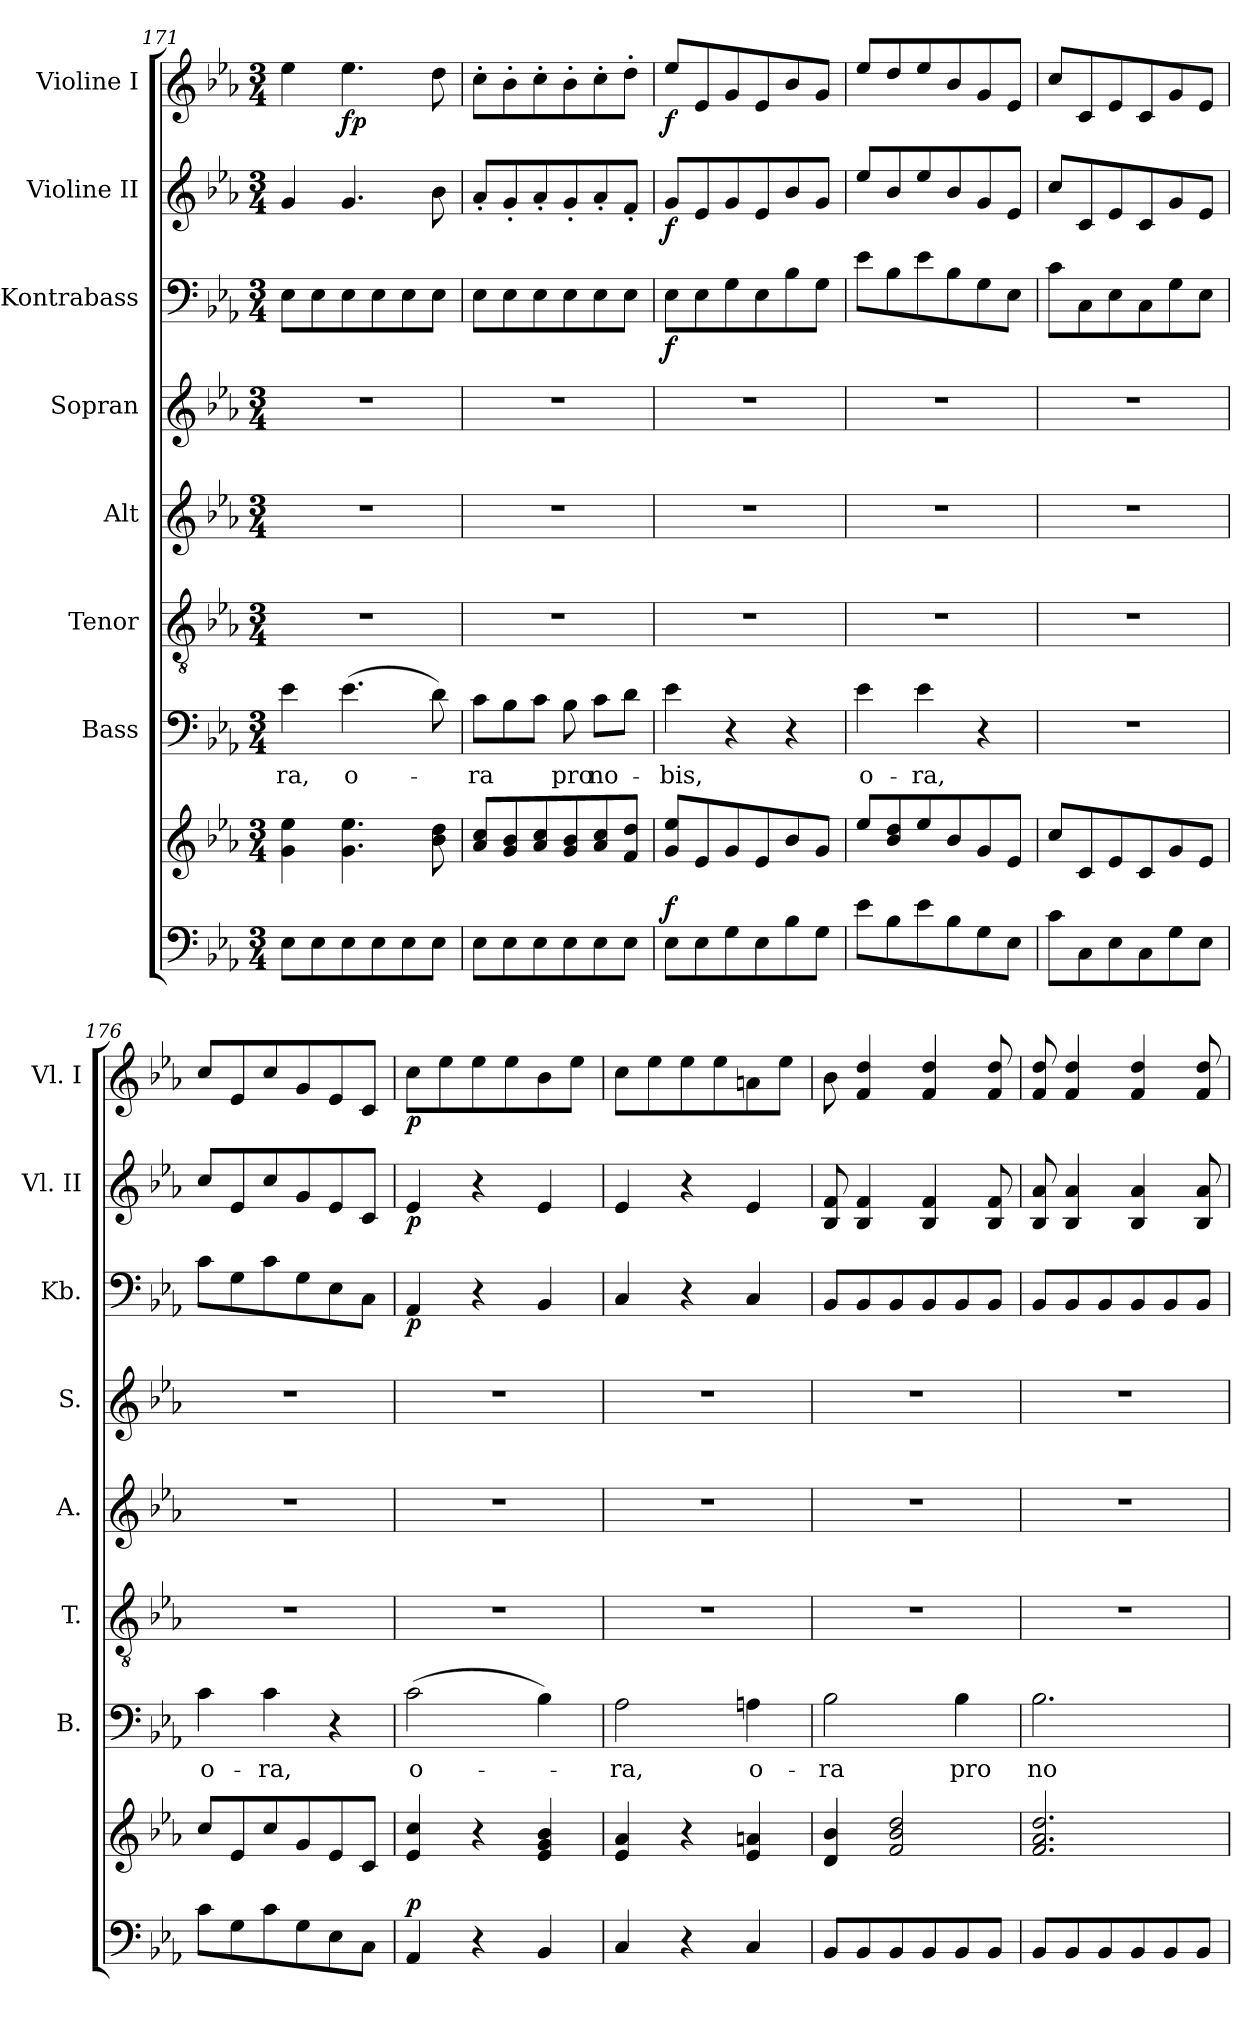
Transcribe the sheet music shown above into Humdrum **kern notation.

**kern	**kern	**dynam	**kern	**text	**kern	**kern	**kern	**kern	**dynam	**kern	**dynam	**kern	**dynam
*part8	*part8	*part8	*part7	*part7	*part6	*part5	*part4	*part3	*part3	*part2	*part2	*part1	*part1
*staff9	*staff8	*staff8/9	*staff7	*staff7	*staff6	*staff5	*staff4	*staff3	*staff3	*staff2	*staff2	*staff1	*staff1
*	*	*	*I"Bass	*	*I"Tenor	*I"Alt	*I"Sopran	*I"Kontrabass	*	*I"Violine II	*	*I"Violine I	*
*	*	*	*I'B.	*	*I'T.	*I'A.	*I'S.	*I'Kb.	*	*I'Vl. II	*	*I'Vl. I	*
*clefF4	*clefG2	*	*clefF4	*	*clefGv2	*clefG2	*clefG2	*clefF4	*	*clefG2	*	*clefG2	*
*	*	*	*	*	*	*	*	*ITrd7c12	*	*	*	*	*
*k[b-e-a-]	*k[b-e-a-]	*	*k[b-e-a-]	*	*k[b-e-a-]	*k[b-e-a-]	*k[b-e-a-]	*k[b-e-a-]	*	*k[b-e-a-]	*	*k[b-e-a-]	*
*E-:	*E-:	*	*E-:	*	*E-:	*E-:	*E-:	*E-:	*	*E-:	*	*E-:	*
*M3/4	*M3/4	*	*M3/4	*	*M3/4	*M3/4	*M3/4	*M3/4	*	*M3/4	*	*M3/4	*
=171	=171	=171	=171	=171	=171	=171	=171	=171	=171	=171	=171	=171	=171
!	!	!	!	!LO:LY:b	!	!	!	!	!	!	!	!	!
8E-\L	4g\ 4ee-\	.	4e-\	-ra,	2.r	2.r	2.r	8EE-\L	.	4g/	.	4ee-\	.
8E-\	.	.	.	.	.	.	.	8EE-\	.	.	.	.	.
!	!	!	!	!LO:LY:b	!	!	!	!	!	!	!	!	!LO:DY:b
8E-\	4.g\ 4.ee-\	.	(>4.e-\	o-	.	.	.	8EE-\	.	4.g/	.	4.ee-\	fp
8E-\	.	.	.	.	.	.	.	8EE-\	.	.	.	.	.
8E-\	.	.	.	.	.	.	.	8EE-\	.	.	.	.	.
8E-\J	8b-\ 8dd\	.	8d\)	.	.	.	.	8EE-\J	.	8b-\	.	8dd\	.
=172	=172	=172	=172	=172	=172	=172	=172	=172	=172	=172	=172	=172	=172
!	!	!	!	!LO:LY:b	!	!	!	!	!	!	!	!	!
8E-\L	8a-/ 8cc/L	.	8c\L	-ra	2.r	2.r	2.r	8EE-\L	.	8a-'</L	.	8cc'>\L	.
8E-\	8g/ 8b-/	.	8B-\	.	.	.	.	8EE-\	.	8g'</	.	8b-'>\	.
8E-\	8a-/ 8cc/	.	8c\J	.	.	.	.	8EE-\	.	8a-'</	.	8cc'>\	.
!	!	!	!	!LO:LY:b	!	!	!	!	!	!	!	!	!
8E-\	8g/ 8b-/	.	8B-\	pro	.	.	.	8EE-\	.	8g'</	.	8b-'>\	.
!	!	!	!	!LO:LY:b	!	!	!	!	!	!	!	!	!
8E-\	8a-/ 8cc/	.	8c\L	no-	.	.	.	8EE-\	.	8a-'</	.	8cc'>\	.
8E-\J	8f/ 8dd/J	.	8d\J	.	.	.	.	8EE-\J	.	8f'</J	.	8dd'>\J	.
=173	=173	=173	=173	=173	=173	=173	=173	=173	=173	=173	=173	=173	=173
!	!	!LO:DY:a=2	!	!LO:LY:b	!	!	!	!	!LO:DY:b	!	!LO:DY:b	!	!LO:DY:b
8E-\L	8g/ 8ee-/L	f	4e-\	-bis,	2.r	2.r	2.r	8EE-\L	f	8g/L	f	8ee-/L	f
8E-\	8e-/	.	.	.	.	.	.	8EE-\	.	8e-/	.	8e-/	.
8G\	8g/	.	4r	.	.	.	.	8GG\	.	8g/	.	8g/	.
8E-\	8e-/	.	.	.	.	.	.	8EE-\	.	8e-/	.	8e-/	.
8B-\	8b-/	.	4r	.	.	.	.	8BB-\	.	8b-/	.	8b-/	.
8G\J	8g/J	.	.	.	.	.	.	8GG\J	.	8g/J	.	8g/J	.
=174	=174	=174	=174	=174	=174	=174	=174	=174	=174	=174	=174	=174	=174
!	!	!	!	!LO:LY:b	!	!	!	!	!	!	!	!	!
8e-\L	8ee-/L	.	4e-\	o-	2.r	2.r	2.r	8E-\L	.	8ee-/L	.	8ee-/L	.
8B-\	8b-/ 8dd/	.	.	.	.	.	.	8BB-\	.	8b-/	.	8dd/	.
!	!	!	!	!LO:LY:b	!	!	!	!	!	!	!	!	!
8e-\	8ee-/	.	4e-\	-ra,	.	.	.	8E-\	.	8ee-/	.	8ee-/	.
8B-\	8b-/	.	.	.	.	.	.	8BB-\	.	8b-/	.	8b-/	.
8G\	8g/	.	4r	.	.	.	.	8GG\	.	8g/	.	8g/	.
8E-\J	8e-/J	.	.	.	.	.	.	8EE-\J	.	8e-/J	.	8e-/J	.
!!LO:LB:g=z
=175	=175	=175	=175	=175	=175	=175	=175	=175	=175	=175	=175	=175	=175
8c\L	8cc/L	.	2.r	.	2.r	2.r	2.r	8C\L	.	8cc/L	.	8cc/L	.
8C\	8c/	.	.	.	.	.	.	8CC\	.	8c/	.	8c/	.
8E-\	8e-/	.	.	.	.	.	.	8EE-\	.	8e-/	.	8e-/	.
8C\	8c/	.	.	.	.	.	.	8CC\	.	8c/	.	8c/	.
8G\	8g/	.	.	.	.	.	.	8GG\	.	8g/	.	8g/	.
8E-\J	8e-/J	.	.	.	.	.	.	8EE-\J	.	8e-/J	.	8e-/J	.
=176	=176	=176	=176	=176	=176	=176	=176	=176	=176	=176	=176	=176	=176
!	!	!	!	!LO:LY:b	!	!	!	!	!	!	!	!	!
8c\L	8cc/L	.	4c\	o-	2.r	2.r	2.r	8C\L	.	8cc/L	.	8cc/L	.
8G\	8e-/	.	.	.	.	.	.	8GG\	.	8e-/	.	8e-/	.
!	!	!	!	!LO:LY:b	!	!	!	!	!	!	!	!	!
8c\	8cc/	.	4c\	-ra,	.	.	.	8C\	.	8cc/	.	8cc/	.
8G\	8g/	.	.	.	.	.	.	8GG\	.	8g/	.	8g/	.
8E-\	8e-/	.	4r	.	.	.	.	8EE-\	.	8e-/	.	8e-/	.
8C\J	8c/J	.	.	.	.	.	.	8CC\J	.	8c/J	.	8c/J	.
=177	=177	=177	=177	=177	=177	=177	=177	=177	=177	=177	=177	=177	=177
!	!	!LO:DY:a=2	!	!LO:LY:b	!	!	!	!	!LO:DY:b	!	!LO:DY:b	!	!LO:DY:b
4AA-/	4e-/ 4cc/	p	(>2c\	o-	2.r	2.r	2.r	4AAA-/	p	4e-/	p	8cc\L	p
.	.	.	.	.	.	.	.	.	.	.	.	8ee-\	.
4r	4r	.	.	.	.	.	.	4r	.	4r	.	8ee-\	.
.	.	.	.	.	.	.	.	.	.	.	.	8ee-\	.
4BB-/	4e-/ 4g/ 4b-/	.	4B-\)	.	.	.	.	4BBB-/	.	4e-/	.	8b-\	.
.	.	.	.	.	.	.	.	.	.	.	.	8ee-\J	.
=178	=178	=178	=178	=178	=178	=178	=178	=178	=178	=178	=178	=178	=178
!	!	!	!	!LO:LY:b	!	!	!	!	!	!	!	!	!
4C/	4e-/ 4a-/	.	2A-\	-ra,	2.r	2.r	2.r	4CC/	.	4e-/	.	8cc\L	.
.	.	.	.	.	.	.	.	.	.	.	.	8ee-\	.
4r	4r	.	.	.	.	.	.	4r	.	4r	.	8ee-\	.
.	.	.	.	.	.	.	.	.	.	.	.	8ee-\	.
!	!	!	!	!LO:LY:b	!	!	!	!	!	!	!	!	!
4C/	4e-/ 4an/	.	4An\	o-	.	.	.	4CC/	.	4e-/	.	8an\	.
.	.	.	.	.	.	.	.	.	.	.	.	8ee-\J	.
=179	=179	=179	=179	=179	=179	=179	=179	=179	=179	=179	=179	=179	=179
!	!	!	!	!LO:LY:b	!	!	!	!	!	!	!	!	!
8BB-/L	4d/ 4b-/	.	2B-\	-ra	2.r	2.r	2.r	8BBB-/L	.	8B-/ 8f/	.	8b-\	.
8BB-/	.	.	.	.	.	.	.	8BBB-/	.	4B-/ 4f/	.	4f/ 4dd/	.
8BB-/	2f/ 2b-/ 2dd/	.	.	.	.	.	.	8BBB-/	.	.	.	.	.
8BB-/	.	.	.	.	.	.	.	8BBB-/	.	4B-/ 4f/	.	4f/ 4dd/	.
!	!	!	!	!LO:LY:b	!	!	!	!	!	!	!	!	!
8BB-/	.	.	4B-\	pro	.	.	.	8BBB-/	.	.	.	.	.
8BB-/J	.	.	.	.	.	.	.	8BBB-/J	.	8B-/ 8f/	.	8f/ 8dd/	.
=180	=180	=180	=180	=180	=180	=180	=180	=180	=180	=180	=180	=180	=180
!	!	!	!	!LO:LY:b	!	!	!	!	!	!	!	!	!
8BB-/L	2.f/ 2.a-/ 2.dd/	.	2.B-\	no-	2.r	2.r	2.r	8BBB-/L	.	8B-/ 8a-/	.	8f/ 8dd/	.
8BB-/	.	.	.	.	.	.	.	8BBB-/	.	4B-/ 4a-/	.	4f/ 4dd/	.
8BB-/	.	.	.	.	.	.	.	8BBB-/	.	.	.	.	.
8BB-/	.	.	.	.	.	.	.	8BBB-/	.	4B-/ 4a-/	.	4f/ 4dd/	.
8BB-/	.	.	.	.	.	.	.	8BBB-/	.	.	.	.	.
8BB-/J	.	.	.	.	.	.	.	8BBB-/J	.	8B-/ 8a-/	.	8f/ 8dd/	.
=	=	=	=	=	=	=	=	=	=	=	=	=	=
*-	*-	*-	*-	*-	*-	*-	*-	*-	*-	*-	*-	*-	*-
